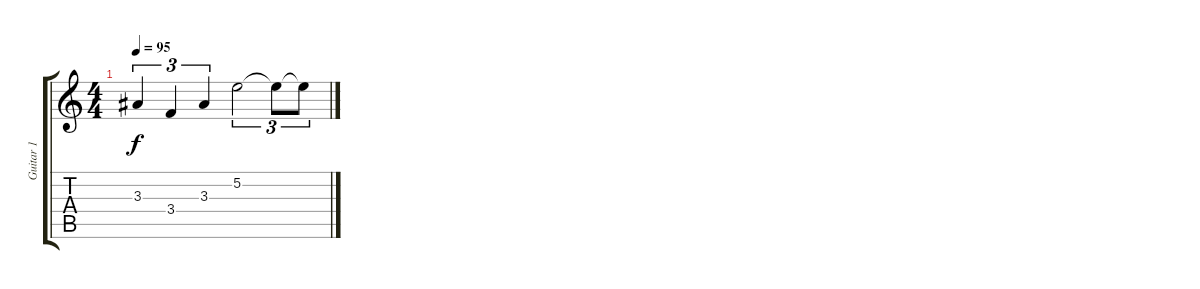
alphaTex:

\track ("Guitar 1" "Guitar 1") {instrument distortionguitar}
\staff {score tabs}
\tuning (E4 B3 G3 D3 A2 E2) {hide}
\ts (4 4)
\tempo 95
\clef g2
\ks c
3.3.4{tu (3 2) dy f} 3.4.4{tu (3 2)} 3.3.4{tu (3 2)} 5.2.2{tu (3 2)} 5.2{t}.8{tu (3 2)} 5.2{t}.8{tu (3 2)}
